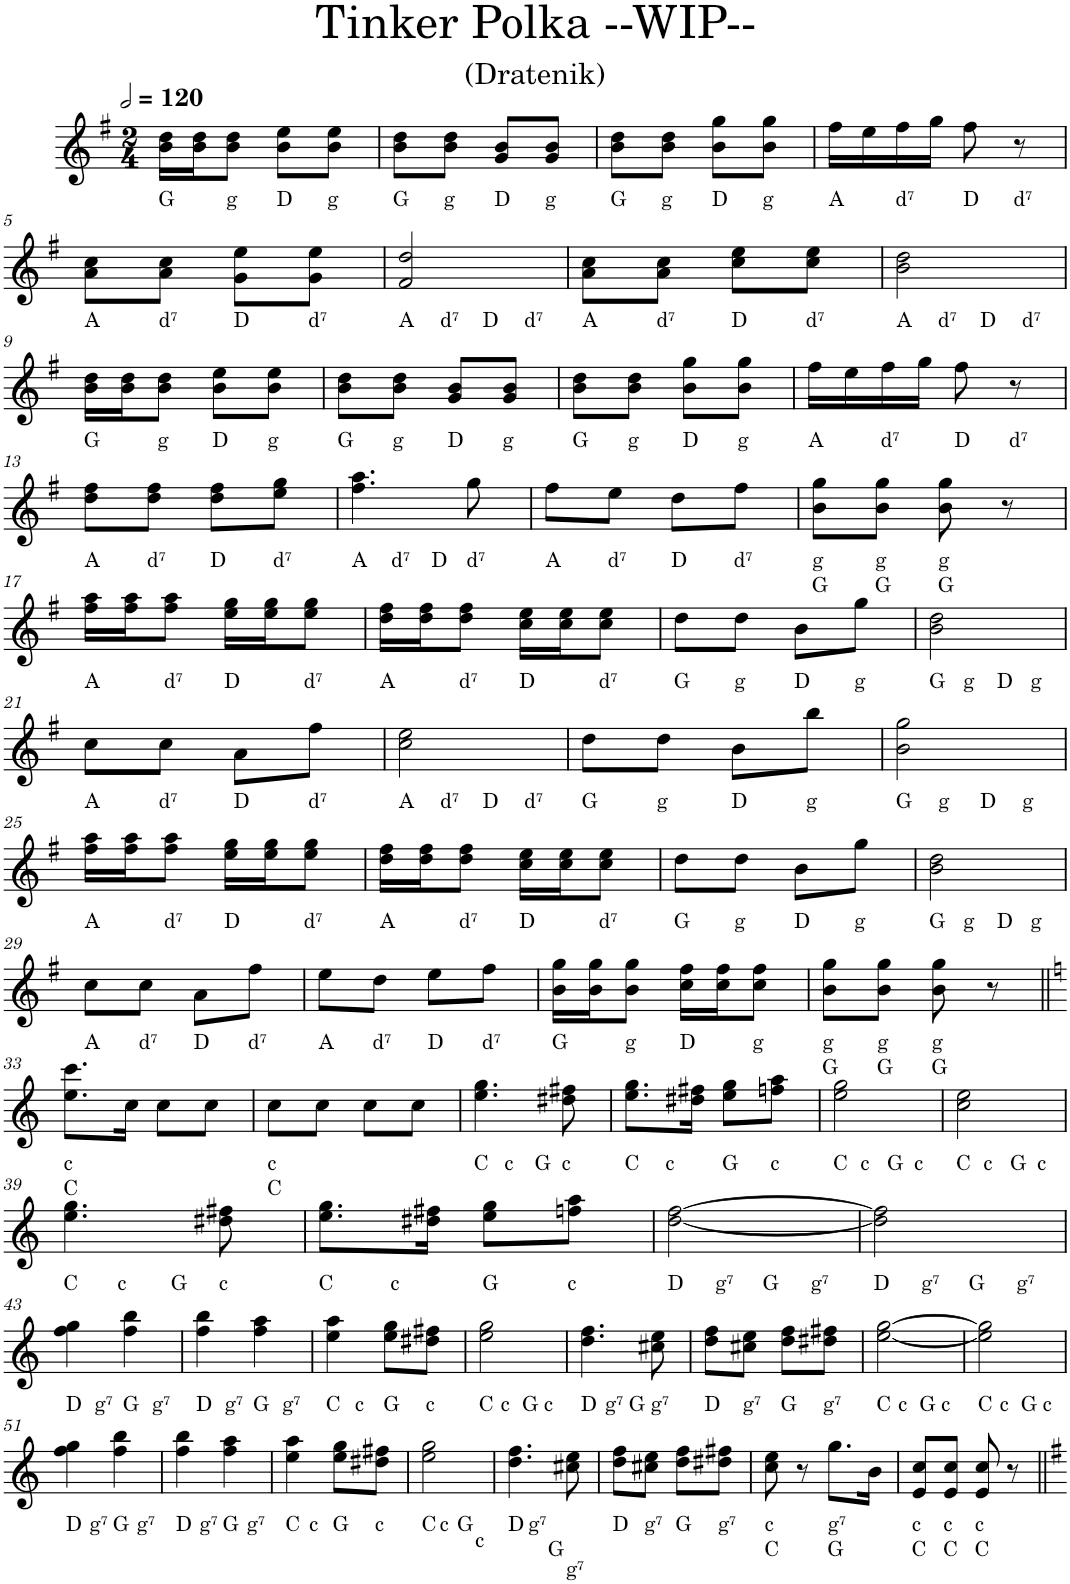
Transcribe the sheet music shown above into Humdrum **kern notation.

**kern	**kern	**kern
*part1	*part1	*part1
*staff3	*staff2	*staff1
*I"Accordion	*	*
*I'Acc.	*	*
*stria5	*stria5	*
*clefF4	*clefF4	*clefG2
*k[f#]	*k[f#]	*k[f#]
*M2/4	*M2/4	*M2/4
*MM240	*MM240	*MM240
=1	=1	=1
*	*	*^
!	!	!LO:TX:b:t=G	!
!LO:TX:b:t=G	!	!	!
8GG\L	8GG/L	16b\ 16dd\LL	8ryy
.	.	16b\ 16dd\J	.
!	!	!LO:TX:b:t=g	!
!LO:TX:b:t=g	!	!	!
8G\ 8B\ 8d\J	8G/J	8b\ 8dd\J	8ryy
!	!	!LO:TX:b:t=D	!
!LO:TX:b:t=D	!	!	!
8D\L	8D\L	8b\ 8ee\L	8ryy
!	!	!LO:TX:b:t=g	!
!LO:TX:b:t=g	!	!	!
8G\ 8B\ 8d\J	8G\J	8b\ 8ee\J	8ryy
=2	=2	=2	=2
!	!	!LO:TX:b:t=G	!
!LO:TX:b:t=G	!	!	!
8GG\L	8GG/L	8b\ 8dd\L	8ryy
!	!	!LO:TX:b:t=g	!
!LO:TX:b:t=g	!	!	!
8G\ 8B\ 8d\J	8G/J	8b\ 8dd\J	8ryy
!	!	!LO:TX:b:t=D	!
!LO:TX:b:t=D	!	!	!
8D\L	8D\L	8g/ 8b/L	8ryy
!	!	!LO:TX:b:t=g	!
!LO:TX:b:t=g	!	!	!
8G\ 8B\ 8d\J	8G\J	8g/ 8b/J	8ryy
=3	=3	=3	=3
!	!	!LO:TX:b:t=G	!
!LO:TX:b:t=G	!	!	!
8GG\L	8GG/L	8b\ 8dd\L	8ryy
!	!	!LO:TX:b:t=g	!
!LO:TX:b:t=g	!	!	!
8G\ 8B\ 8d\J	8G/J	8b\ 8dd\J	8ryy
!	!	!LO:TX:b:t=D	!
!LO:TX:b:t=D	!	!	!
8D\L	8D\L	8b\ 8gg\L	8ryy
!	!	!LO:TX:b:t=g	!
!LO:TX:b:t=g	!	!	!
8G\ 8B\ 8d\J	8G\J	8b\ 8gg\J	8ryy
=4	=4	=4	=4
!	!	!LO:TX:b:t=A	!
!LO:TX:b:t=A	!	!	!
8AA\L	8AA\L	16ff#\LL	8ryy
.	.	16ee\	.
!	!	!LO:TX:b:t=d⁷	!
!LO:TX:b:t=d⁷	!	!	!
8F#\ 8c\ 8d\J	8d\J	16ff#\	8ryy
.	.	16gg\JJ	.
!	!	!LO:TX:b:t=D	!
!LO:TX:b:t=D	!	!	!
8D\L	8D\L	8ff#\	8ryy
!	!	!LO:TX:b:t=d⁷	!
!LO:TX:b:t=d⁷	!	!	!
8F#\ 8c\ 8d\J	8d\J	8r	8ryy
!!LO:LB:g=z	!!
=5	=5	=5	=5
!	!	!LO:TX:b:t=A	!
!LO:TX:b:t=A	!	!	!
8AA\L	8AA\L	8a\ 8cc\L	8ryy
!	!	!LO:TX:b:t=d⁷	!
!LO:TX:b:t=d⁷	!	!	!
8F#\ 8c\ 8d\J	8d\J	8a\ 8cc\J	8ryy
!	!	!LO:TX:b:t=D	!
!LO:TX:b:t=D	!	!	!
8D\L	8D\L	8g\ 8ee\L	8ryy
!	!	!LO:TX:b:t=d⁷	!
!LO:TX:b:t=d⁷	!	!	!
8F#\ 8c\ 8d\J	8d\J	8g\ 8ee\J	8ryy
=6	=6	=6	=6
!	!	!LO:TX:b:t=A	!
!LO:TX:b:t=A	!	!	!
8AA\L	8AA\L	2f#/ 2dd/	8ryy
!	!	!	!LO:TX:b:t=d⁷
!LO:TX:b:t=d⁷	!	!	!
8F#\ 8c\ 8d\J	8d\J	.	8ryy
!	!	!	!LO:TX:b:t=D
!LO:TX:b:t=D	!	!	!
8D\L	8D\L	.	8ryy
!	!	!	!LO:TX:b:t=d⁷
!LO:TX:b:t=d⁷	!	!	!
8F#\ 8c\ 8d\J	8d\J	.	8ryy
=7	=7	=7	=7
!	!	!LO:TX:b:t=A	!
!LO:TX:b:t=A	!	!	!
8AA\L	8AA\L	8a\ 8cc\L	8ryy
!	!	!LO:TX:b:t=d⁷	!
!LO:TX:b:t=d⁷	!	!	!
8F#\ 8c\ 8d\J	8d\J	8a\ 8cc\J	8ryy
!	!	!LO:TX:b:t=D	!
!LO:TX:b:t=D	!	!	!
8D\L	8D\L	8cc\ 8ee\L	8ryy
!	!	!LO:TX:b:t=d⁷	!
!LO:TX:b:t=d⁷	!	!	!
8F#\ 8c\ 8d\J	8d\J	8cc\ 8ee\J	8ryy
=8	=8	=8	=8
!	!	!LO:TX:b:t=A	!
!LO:TX:b:t=A	!	!	!
8AA\L	8AA\L	2b\ 2dd\	8ryy
!	!	!	!LO:TX:b:t=d⁷
!LO:TX:b:t=d⁷	!	!	!
8F#\ 8c\ 8d\J	8d\J	.	8ryy
!	!	!	!LO:TX:b:t=D
!LO:TX:b:t=D	!	!	!
8D\L	8D\L	.	8ryy
!	!	!	!LO:TX:b:t=d⁷
!LO:TX:b:t=d⁷	!	!	!
8F#\ 8c\ 8d\J	8d\J	.	8ryy
!!LO:LB:g=z	!!
=9	=9	=9	=9
!	!	!LO:TX:b:t=G	!
!LO:TX:b:t=G	!	!	!
8GG\L	8GG/L	16b\ 16dd\LL	8ryy
.	.	16b\ 16dd\J	.
!	!	!LO:TX:b:t=g	!
!LO:TX:b:t=g	!	!	!
8G\ 8B\ 8d\J	8G/J	8b\ 8dd\J	8ryy
!	!	!LO:TX:b:t=D	!
!LO:TX:b:t=D	!	!	!
8D\L	8D\L	8b\ 8ee\L	8ryy
!	!	!LO:TX:b:t=g	!
!LO:TX:b:t=g	!	!	!
8G\ 8B\ 8d\J	8G\J	8b\ 8ee\J	8ryy
=10	=10	=10	=10
!	!	!LO:TX:b:t=G	!
!LO:TX:b:t=G	!	!	!
8GG\L	8GG/L	8b\ 8dd\L	8ryy
!	!	!LO:TX:b:t=g	!
!LO:TX:b:t=g	!	!	!
8G\ 8B\ 8d\J	8G/J	8b\ 8dd\J	8ryy
!	!	!LO:TX:b:t=D	!
!LO:TX:b:t=D	!	!	!
8D\L	8D\L	8g/ 8b/L	8ryy
!	!	!LO:TX:b:t=g	!
!LO:TX:b:t=g	!	!	!
8G\ 8B\ 8d\J	8G\J	8g/ 8b/J	8ryy
=11	=11	=11	=11
!	!	!LO:TX:b:t=G	!
!LO:TX:b:t=G	!	!	!
8GG\L	8GG/L	8b\ 8dd\L	8ryy
!	!	!LO:TX:b:t=g	!
!LO:TX:b:t=g	!	!	!
8G\ 8B\ 8d\J	8G/J	8b\ 8dd\J	8ryy
!	!	!LO:TX:b:t=D	!
!LO:TX:b:t=D	!	!	!
8D\L	8D\L	8b\ 8gg\L	8ryy
!	!	!LO:TX:b:t=g	!
!LO:TX:b:t=g	!	!	!
8G\ 8B\ 8d\J	8G\J	8b\ 8gg\J	8ryy
=12	=12	=12	=12
!	!	!LO:TX:b:t=A	!
!LO:TX:b:t=A	!	!	!
8AA\L	8AA\L	16ff#\LL	8ryy
.	.	16ee\	.
!	!	!LO:TX:b:t=d⁷	!
!LO:TX:b:t=d⁷	!	!	!
8F#\ 8c\ 8d\J	8d\J	16ff#\	8ryy
.	.	16gg\JJ	.
!	!	!LO:TX:b:t=D	!
!LO:TX:b:t=D	!	!	!
8D\L	8D\L	8ff#\	8ryy
!	!	!LO:TX:b:t=d⁷	!
!LO:TX:b:t=d⁷	!	!	!
8F#\ 8c\ 8d\J	8d\J	8r	8ryy
!!LO:LB:g=z	!!
=13	=13	=13	=13
!	!	!LO:TX:b:t=A	!
!LO:TX:b:t=A	!	!	!
8AA\L	8AA\L	8dd\ 8ff#\L	8ryy
!	!	!LO:TX:b:t=d⁷	!
!LO:TX:b:t=d⁷	!	!	!
8F#\ 8c\ 8d\J	8d\J	8dd\ 8ff#\J	8ryy
!	!	!LO:TX:b:t=D	!
!LO:TX:b:t=D	!	!	!
8D\L	8D\L	8dd\ 8ff#\L	8ryy
!	!	!LO:TX:b:t=d⁷	!
!LO:TX:b:t=d⁷	!	!	!
8F#\ 8c\ 8d\J	8d\J	8ee\ 8gg\J	8ryy
=14	=14	=14	=14
!	!	!LO:TX:b:t=A	!
!LO:TX:b:t=A	!	!	!
8AA\L	8AA\L	4.ff#\ 4.aa\	8ryy
!	!	!	!LO:TX:b:t=d⁷
!LO:TX:b:t=d⁷	!	!	!
8F#\ 8c\ 8d\J	8d\J	.	8ryy
!	!	!	!LO:TX:b:t=D
!LO:TX:b:t=D	!	!	!
8D\L	8D\L	.	8ryy
!	!	!LO:TX:b:t=d⁷	!
!LO:TX:b:t=d⁷	!	!	!
8F#\ 8c\ 8d\J	8d\J	8gg\	8ryy
=15	=15	=15	=15
!	!	!LO:TX:b:t=A	!
!LO:TX:b:t=A	!	!	!
8AA\L	8AA\L	8ff#\L	8ryy
!	!	!LO:TX:b:t=d⁷	!
!LO:TX:b:t=d⁷	!	!	!
8F#\ 8c\ 8d\J	8d\J	8ee\J	8ryy
!	!	!LO:TX:b:t=D	!
!LO:TX:b:t=D	!	!	!
8D\L	8D\L	8dd\L	8ryy
!	!	!LO:TX:b:t=d⁷	!
!LO:TX:b:t=d⁷	!	!	!
8F#\ 8c\ 8d\J	8d\J	8ff#\J	8ryy
=16	=16	=16	=16
!	!	!LO:TX:b:t=g	!
!	!	!LO:TX:b:t=G	!
!LO:TX:b:t=g	!	!	!
!LO:TX:b:t=G	!	!	!
8GG\ 8G\ 8B\ 8d\L	8GG/ 8G/L	8b\ 8gg\L	8ryy
!	!	!LO:TX:b:t=g	!
!	!	!LO:TX:b:t=G	!
!LO:TX:b:t=g	!	!	!
!LO:TX:b:t=G	!	!	!
8GG\ 8G\ 8B\ 8d\J	8GG/ 8G/J	8b\ 8gg\J	8ryy
!	!	!LO:TX:b:t=g	!
!	!	!LO:TX:b:t=G	!
!LO:TX:b:t=g	!	!	!
!LO:TX:b:t=G	!	!	!
8GG 8G 8B 8d	8GG 8G	8b\ 8gg\	8ryy
8r	8r	8r	8ryy
!!LO:LB:g=z	!!
=17	=17	=17	=17
!	!	!LO:TX:b:t=A	!
!LO:TX:b:t=A	!	!	!
8AA\L	8AA\L	16ff#\ 16aa\LL	8ryy
.	.	16ff#\ 16aa\J	.
!	!	!LO:TX:b:t=d⁷	!
!LO:TX:b:t=d⁷	!	!	!
8F#\ 8c\ 8d\J	8d\J	8ff#\ 8aa\J	8ryy
!	!	!LO:TX:b:t=D	!
!LO:TX:b:t=D	!	!	!
8D\L	8D\L	16ee\ 16gg\LL	8ryy
.	.	16ee\ 16gg\J	.
!	!	!LO:TX:b:t=d⁷	!
!LO:TX:b:t=d⁷	!	!	!
8F#\ 8c\ 8d\J	8d\J	8ee\ 8gg\J	8ryy
=18	=18	=18	=18
!	!	!LO:TX:b:t=A	!
!LO:TX:b:t=A	!	!	!
8AA\L	8AA\L	16dd\ 16ff#\LL	8ryy
.	.	16dd\ 16ff#\J	.
!	!	!LO:TX:b:t=d⁷	!
!LO:TX:b:t=d⁷	!	!	!
8F#\ 8c\ 8d\J	8d\J	8dd\ 8ff#\J	8ryy
!	!	!LO:TX:b:t=D	!
!LO:TX:b:t=D	!	!	!
8D\L	8D\L	16cc\ 16ee\LL	8ryy
.	.	16cc\ 16ee\J	.
!	!	!LO:TX:b:t=d⁷	!
!LO:TX:b:t=d⁷	!	!	!
8F#\ 8c\ 8d\J	8d\J	8cc\ 8ee\J	8ryy
=19	=19	=19	=19
!	!	!LO:TX:b:t=G	!
!LO:TX:b:t=G	!	!	!
8GG\L	8GG/L	8dd\L	8ryy
!	!	!LO:TX:b:t=g	!
!LO:TX:b:t=g	!	!	!
8G\ 8B\ 8d\J	8G/J	8dd\J	8ryy
!	!	!LO:TX:b:t=D	!
!LO:TX:b:t=D	!	!	!
8D\L	8D\L	8b\L	8ryy
!	!	!LO:TX:b:t=g	!
!LO:TX:b:t=g	!	!	!
8G\ 8B\ 8d\J	8G\J	8gg\J	8ryy
=20	=20	=20	=20
!	!	!LO:TX:b:t=G	!
!LO:TX:b:t=G	!	!	!
8GG\L	8GG/L	2b\ 2dd\	8ryy
!	!	!	!LO:TX:b:t=g
!LO:TX:b:t=g	!	!	!
8G\ 8B\ 8d\J	8G/J	.	8ryy
!	!	!	!LO:TX:b:t=D
!LO:TX:b:t=D	!	!	!
8D\L	8D\L	.	8ryy
!	!	!	!LO:TX:b:t=g
!LO:TX:b:t=g	!	!	!
8G\ 8B\ 8d\J	8G\J	.	8ryy
!!LO:LB:g=z	!!
=21	=21	=21	=21
!	!	!LO:TX:b:t=A	!
!LO:TX:b:t=A	!	!	!
8AA\L	8AA\L	8cc\L	8ryy
!	!	!LO:TX:b:t=d⁷	!
!LO:TX:b:t=d⁷	!	!	!
8F#\ 8c\ 8d\J	8d\J	8cc\J	8ryy
!	!	!LO:TX:b:t=D	!
!LO:TX:b:t=D	!	!	!
8D\L	8D\L	8a\L	8ryy
!	!	!LO:TX:b:t=d⁷	!
!LO:TX:b:t=d⁷	!	!	!
8F#\ 8c\ 8d\J	8d\J	8ff#\J	8ryy
=22	=22	=22	=22
!	!	!LO:TX:b:t=A	!
!LO:TX:b:t=A	!	!	!
8AA\L	8AA\L	2cc\ 2ee\	8ryy
!	!	!	!LO:TX:b:t=d⁷
!LO:TX:b:t=d⁷	!	!	!
8F#\ 8c\ 8d\J	8d\J	.	8ryy
!	!	!	!LO:TX:b:t=D
!LO:TX:b:t=D	!	!	!
8D\L	8D\L	.	8ryy
!	!	!	!LO:TX:b:t=d⁷
!LO:TX:b:t=d⁷	!	!	!
8F#\ 8c\ 8d\J	8d\J	.	8ryy
=23	=23	=23	=23
!	!	!LO:TX:b:t=G	!
!LO:TX:b:t=G	!	!	!
8GG\L	8GG/L	8dd\L	8ryy
!	!	!LO:TX:b:t=g	!
!LO:TX:b:t=g	!	!	!
8G\ 8B\ 8d\J	8G/J	8dd\J	8ryy
!	!	!LO:TX:b:t=D	!
!LO:TX:b:t=D	!	!	!
8D\L	8D\L	8b\L	8ryy
!	!	!LO:TX:b:t=g	!
!LO:TX:b:t=g	!	!	!
8G\ 8B\ 8d\J	8G\J	8bb\J	8ryy
=24	=24	=24	=24
!	!	!LO:TX:b:t=G	!
!LO:TX:b:t=G	!	!	!
8GG\L	8GG/L	2b\ 2gg\	8ryy
!	!	!	!LO:TX:b:t=g
!LO:TX:b:t=g	!	!	!
8G\ 8B\ 8d\J	8G/J	.	8ryy
!	!	!	!LO:TX:b:t=D
!LO:TX:b:t=D	!	!	!
8D\L	8D\L	.	8ryy
!	!	!	!LO:TX:b:t=g
!LO:TX:b:t=g	!	!	!
8G\ 8B\ 8d\J	8G\J	.	8ryy
!!LO:LB:g=z	!!
=25	=25	=25	=25
!	!	!LO:TX:b:t=A	!
!LO:TX:b:t=A	!	!	!
8AA\L	8AA\L	16ff#\ 16aa\LL	8ryy
.	.	16ff#\ 16aa\J	.
!	!	!LO:TX:b:t=d⁷	!
!LO:TX:b:t=d⁷	!	!	!
8F#\ 8c\ 8d\J	8d\J	8ff#\ 8aa\J	8ryy
!	!	!LO:TX:b:t=D	!
!LO:TX:b:t=D	!	!	!
8D\L	8D\L	16ee\ 16gg\LL	8ryy
.	.	16ee\ 16gg\J	.
!	!	!LO:TX:b:t=d⁷	!
!LO:TX:b:t=d⁷	!	!	!
8F#\ 8c\ 8d\J	8d\J	8ee\ 8gg\J	8ryy
=26	=26	=26	=26
!	!	!LO:TX:b:t=A	!
!LO:TX:b:t=A	!	!	!
8AA\L	8AA\L	16dd\ 16ff#\LL	8ryy
.	.	16dd\ 16ff#\J	.
!	!	!LO:TX:b:t=d⁷	!
!LO:TX:b:t=d⁷	!	!	!
8F#\ 8c\ 8d\J	8d\J	8dd\ 8ff#\J	8ryy
!	!	!LO:TX:b:t=D	!
!LO:TX:b:t=D	!	!	!
8D\L	8D\L	16cc\ 16ee\LL	8ryy
.	.	16cc\ 16ee\J	.
!	!	!LO:TX:b:t=d⁷	!
!LO:TX:b:t=d⁷	!	!	!
8F#\ 8c\ 8d\J	8d\J	8cc\ 8ee\J	8ryy
=27	=27	=27	=27
!	!	!LO:TX:b:t=G	!
!LO:TX:b:t=G	!	!	!
8GG\L	8GG/L	8dd\L	8ryy
!	!	!LO:TX:b:t=g	!
!LO:TX:b:t=g	!	!	!
8G\ 8B\ 8d\J	8G/J	8dd\J	8ryy
!	!	!LO:TX:b:t=D	!
!LO:TX:b:t=D	!	!	!
8D\L	8D\L	8b\L	8ryy
!	!	!LO:TX:b:t=g	!
!LO:TX:b:t=g	!	!	!
8G\ 8B\ 8d\J	8G\J	8gg\J	8ryy
=28	=28	=28	=28
!	!	!LO:TX:b:t=G	!
!LO:TX:b:t=G	!	!	!
8GG\L	8GG/L	2b\ 2dd\	8ryy
!	!	!	!LO:TX:b:t=g
!LO:TX:b:t=g	!	!	!
8G\ 8B\ 8d\J	8G/J	.	8ryy
!	!	!	!LO:TX:b:t=D
!LO:TX:b:t=D	!	!	!
8D\L	8D\L	.	8ryy
!	!	!	!LO:TX:b:t=g
!LO:TX:b:t=g	!	!	!
8G\ 8B\ 8d\J	8G\J	.	8ryy
!!LO:LB:g=z	!!
=29	=29	=29	=29
!	!	!LO:TX:b:t=A	!
!LO:TX:b:t=A	!	!	!
8AA\L	8AA\L	8cc\L	8ryy
!	!	!LO:TX:b:t=d⁷	!
!LO:TX:b:t=d⁷	!	!	!
8F#\ 8c\ 8d\J	8d\J	8cc\J	8ryy
!	!	!LO:TX:b:t=D	!
!LO:TX:b:t=D	!	!	!
8D\L	8D\L	8a\L	8ryy
!	!	!LO:TX:b:t=d⁷	!
!LO:TX:b:t=d⁷	!	!	!
8F#\ 8c\ 8d\J	8d\J	8ff#\J	8ryy
=30	=30	=30	=30
!	!	!LO:TX:b:t=A	!
!LO:TX:b:t=A	!	!	!
8AA\L	8AA\L	8ee\L	8ryy
!	!	!LO:TX:b:t=d⁷	!
!LO:TX:b:t=d⁷	!	!	!
8F#\ 8c\ 8d\J	8d\J	8dd\J	8ryy
!	!	!LO:TX:b:t=D	!
!LO:TX:b:t=D	!	!	!
8D\L	8D\L	8ee\L	8ryy
!	!	!LO:TX:b:t=d⁷	!
!LO:TX:b:t=d⁷	!	!	!
8F#\ 8c\ 8d\J	8d\J	8ff#\J	8ryy
=31	=31	=31	=31
!	!	!LO:TX:b:t=G	!
!LO:TX:b:t=G	!	!	!
8GG\L	8GG/L	16b\ 16gg\LL	8ryy
.	.	16b\ 16gg\J	.
!	!	!LO:TX:b:t=g	!
!LO:TX:b:t=g	!	!	!
8G\ 8B\ 8d\J	8G/J	8b\ 8gg\J	8ryy
!	!	!LO:TX:b:t=D	!
!LO:TX:b:t=D	!	!	!
8D\L	8D\L	16cc\ 16ff#\LL	8ryy
.	.	16cc\ 16ff#\J	.
!	!	!LO:TX:b:t=g	!
!LO:TX:b:t=g	!	!	!
8G\ 8B\ 8d\J	8G\J	8cc\ 8ff#\J	8ryy
=32	=32	=32	=32
!	!	!LO:TX:b:t=g	!
!	!	!LO:TX:b:t=G	!
!LO:TX:b:t=g	!	!	!
!LO:TX:b:t=G	!	!	!
8GG\ 8G\ 8B\ 8d\L	8GG/ 8G/L	8b\ 8gg\L	8ryy
!	!	!LO:TX:b:t=g	!
!	!	!LO:TX:b:t=G	!
!LO:TX:b:t=g	!	!	!
!LO:TX:b:t=G	!	!	!
8GG\ 8G\ 8B\ 8d\J	8GG/ 8G/J	8b\ 8gg\J	8ryy
!	!	!LO:TX:b:t=g	!
!	!	!LO:TX:b:t=G	!
!LO:TX:b:t=g	!	!	!
!LO:TX:b:t=G	!	!	!
8GG 8G 8B 8d	8GG 8G	8b\ 8gg\	8ryy
8r	8r	8r	8ryy
!!LO:LB:g=z	!!
=33||	=33||	=33||	=33||
*k[]	*k[]	*k[]	*
!	!	!LO:TX:b:t=c	!
!	!	!LO:TX:b:t=C	!
!LO:TX:b:t=c	!	!	!
!LO:TX:b:t=C	!	!	!
8C 8E 8G 8c	8C 8c	8.ee\ 8.ccc\L	8ryy
8r	8r	.	8ryy
.	.	16cc\Jk	.
4r	4r	8cc\L	4ryy
.	.	8cc\J	.
=34	=34	=34	=34
!	!	!LO:TX:b:t=c	!
!	!	!LO:TX:b:t=C	!
!LO:TX:b:t=c	!	!	!
!LO:TX:b:t=C	!	!	!
8C 8E 8G 8c	8C 8c	8cc\L	8ryy
8r	8r	8cc\J	8ryy
4r	4r	8cc\L	4ryy
.	.	8cc\J	.
=35	=35	=35	=35
!	!	!LO:TX:b:t=C	!
!LO:TX:b:t=C	!	!	!
8C\L	8C\L	4.ee\ 4.gg\	8ryy
!	!	!	!LO:TX:b:t=c
!LO:TX:b:t=c	!	!	!
8E\ 8G\ 8c\J	8c\J	.	8ryy
!	!	!	!LO:TX:b:t=G
!LO:TX:b:t=G	!	!	!
8GG\L	8GG\L	.	8ryy
!	!	!LO:TX:b:t=c	!
!LO:TX:b:t=c	!	!	!
8E\ 8G\ 8c\J	8c\J	8dd#X\ 8ff#X\	8ryy
=36	=36	=36	=36
!	!	!LO:TX:b:t=C	!
!LO:TX:b:t=C	!	!	!
8C\L	8C\L	8.ee\ 8.gg\L	8ryy
!	!	!	!LO:TX:b:t=c
!LO:TX:b:t=c	!	!	!
8E\ 8G\ 8c\J	8c\J	.	8ryy
.	.	16dd#X\ 16ff#X\Jk	.
!	!	!LO:TX:b:t=G	!
!LO:TX:b:t=G	!	!	!
8GG\L	8GG\L	8ee\ 8gg\L	8ryy
!	!	!LO:TX:b:t=c	!
!LO:TX:b:t=c	!	!	!
8E\ 8G\ 8c\J	8c\J	8ffn\ 8aa\J	8ryy
=37	=37	=37	=37
!	!	!LO:TX:b:t=C	!
!LO:TX:b:t=C	!	!	!
8C\L	8C\L	2ee\ 2gg\	8ryy
!	!	!	!LO:TX:b:t=c
!LO:TX:b:t=c	!	!	!
8E\ 8G\ 8c\J	8c\J	.	8ryy
!	!	!	!LO:TX:b:t=G
!LO:TX:b:t=G	!	!	!
8GG\L	8GG\L	.	8ryy
!	!	!	!LO:TX:b:t=c
!LO:TX:b:t=c	!	!	!
8E\ 8G\ 8c\J	8c\J	.	8ryy
=38	=38	=38	=38
!	!	!LO:TX:b:t=C	!
!LO:TX:b:t=C	!	!	!
8C\L	8C\L	2cc\ 2ee\	8ryy
!	!	!	!LO:TX:b:t=c
!LO:TX:b:t=c	!	!	!
8E\ 8G\ 8c\J	8c\J	.	8ryy
!	!	!	!LO:TX:b:t=G
!LO:TX:b:t=G	!	!	!
8GG\L	8GG\L	.	8ryy
!	!	!	!LO:TX:b:t=c
!LO:TX:b:t=c	!	!	!
8E\ 8G\ 8c\J	8c\J	.	8ryy
!!LO:LB:g=z	!!
=39	=39	=39	=39
!	!	!LO:TX:b:t=C	!
!LO:TX:b:t=C	!	!	!
8C\L	8C\L	4.ee\ 4.gg\	8ryy
!	!	!	!LO:TX:b:t=c
!LO:TX:b:t=c	!	!	!
8E\ 8G\ 8c\J	8c\J	.	8ryy
!	!	!	!LO:TX:b:t=G
!LO:TX:b:t=G	!	!	!
8GG\L	8GG\L	.	8ryy
!	!	!LO:TX:b:t=c	!
!LO:TX:b:t=c	!	!	!
8E\ 8G\ 8c\J	8c\J	8dd#X\ 8ff#X\	8ryy
=40	=40	=40	=40
!	!	!LO:TX:b:t=C	!
!LO:TX:b:t=C	!	!	!
8C\L	8C\L	8.ee\ 8.gg\L	8ryy
!	!	!	!LO:TX:b:t=c
!LO:TX:b:t=c	!	!	!
8E\ 8G\ 8c\J	8c\J	.	8ryy
.	.	16dd#X\ 16ff#X\Jk	.
!	!	!LO:TX:b:t=G	!
!LO:TX:b:t=G	!	!	!
8GG\L	8GG\L	8ee\ 8gg\L	8ryy
!	!	!LO:TX:b:t=c	!
!LO:TX:b:t=c	!	!	!
8E\ 8G\ 8c\J	8c\J	8ffn\ 8aa\J	8ryy
=41	=41	=41	=41
!	!	!LO:TX:b:t=D	!
!LO:TX:b:t=D	!	!	!
8D\L	8D\L	[2dd\ [2ff\	8ryy
!	!	!	!LO:TX:b:t=g⁷
!LO:TX:b:t=g⁷	!	!	!
8F\ 8G\ 8B\J	8G\J	.	8ryy
!	!	!	!LO:TX:b:t=G
!LO:TX:b:t=G	!	!	!
8GG\L	8GG/L	.	8ryy
!	!	!	!LO:TX:b:t=g⁷
!LO:TX:b:t=g⁷	!	!	!
8F\ 8G\ 8B\J	8G/J	.	8ryy
=42	=42	=42	=42
!	!	!LO:TX:b:t=D	!
!LO:TX:b:t=D	!	!	!
8D\L	8D\L	2dd\] 2ff\]	8ryy
!	!	!	!LO:TX:b:t=g⁷
!LO:TX:b:t=g⁷	!	!	!
8F\ 8G\ 8B\J	8G\J	.	8ryy
!	!	!	!LO:TX:b:t=G
!LO:TX:b:t=G	!	!	!
8GG\L	8GG/L	.	8ryy
!	!	!	!LO:TX:b:t=g⁷
!LO:TX:b:t=g⁷	!	!	!
8F\ 8G\ 8B\J	8G/J	.	8ryy
!!LO:LB:g=z	!!
=43	=43	=43	=43
!	!	!LO:TX:b:t=D	!
!LO:TX:b:t=D	!	!	!
8D\L	8D\L	4ff\ 4gg\	8ryy
!	!	!	!LO:TX:b:t=g⁷
!LO:TX:b:t=g⁷	!	!	!
8F\ 8G\ 8B\J	8G\J	.	8ryy
!	!	!LO:TX:b:t=G	!
!LO:TX:b:t=G	!	!	!
8GG\L	8GG/L	4ff\ 4bb\	8ryy
!	!	!	!LO:TX:b:t=g⁷
!LO:TX:b:t=g⁷	!	!	!
8F\ 8G\ 8B\J	8G/J	.	8ryy
=44	=44	=44	=44
!	!	!LO:TX:b:t=D	!
!LO:TX:b:t=D	!	!	!
8D\L	8D\L	4ff\ 4bb\	8ryy
!	!	!	!LO:TX:b:t=g⁷
!LO:TX:b:t=g⁷	!	!	!
8F\ 8G\ 8B\J	8G\J	.	8ryy
!	!	!LO:TX:b:t=G	!
!LO:TX:b:t=G	!	!	!
8GG\L	8GG/L	4ff\ 4aa\	8ryy
!	!	!	!LO:TX:b:t=g⁷
!LO:TX:b:t=g⁷	!	!	!
8F\ 8G\ 8B\J	8G/J	.	8ryy
=45	=45	=45	=45
!	!	!LO:TX:b:t=C	!
!LO:TX:b:t=C	!	!	!
8C\L	8C\L	4ee\ 4aa\	8ryy
!	!	!	!LO:TX:b:t=c
!LO:TX:b:t=c	!	!	!
8E\ 8G\ 8c\J	8c\J	.	8ryy
!	!	!LO:TX:b:t=G	!
!LO:TX:b:t=G	!	!	!
8GG\L	8GG\L	8ee\ 8gg\L	8ryy
!	!	!LO:TX:b:t=c	!
!LO:TX:b:t=c	!	!	!
8E\ 8G\ 8c\J	8c\J	8dd#X\ 8ff#X\J	8ryy
=46	=46	=46	=46
!	!	!LO:TX:b:t=C	!
!LO:TX:b:t=C	!	!	!
8C\L	8C\L	2ee\ 2gg\	8ryy
!	!	!	!LO:TX:b:t=c
!LO:TX:b:t=c	!	!	!
8E\ 8G\ 8c\J	8c\J	.	8ryy
!	!	!	!LO:TX:b:t=G
!LO:TX:b:t=G	!	!	!
8GG\L	8GG\L	.	8ryy
!	!	!	!LO:TX:b:t=c
!LO:TX:b:t=c	!	!	!
8E\ 8G\ 8c\J	8c\J	.	8ryy
=47	=47	=47	=47
!	!	!LO:TX:b:t=D	!
!LO:TX:b:t=D	!	!	!
8D\L	8D\L	4.dd\ 4.ff\	8ryy
!	!	!	!LO:TX:b:t=g⁷
!LO:TX:b:t=g⁷	!	!	!
8F\ 8G\ 8B\J	8G\J	.	8ryy
!	!	!	!LO:TX:b:t=G
!LO:TX:b:t=G	!	!	!
8GG\L	8GG/L	.	8ryy
!	!	!LO:TX:b:t=g⁷	!
!LO:TX:b:t=g⁷	!	!	!
8F\ 8G\ 8B\J	8G/J	8cc#X\ 8ee\	8ryy
=48	=48	=48	=48
!	!	!LO:TX:b:t=D	!
!LO:TX:b:t=D	!	!	!
8D\L	8D\L	8dd\ 8ff\L	8ryy
!	!	!LO:TX:b:t=g⁷	!
!LO:TX:b:t=g⁷	!	!	!
8F\ 8G\ 8B\J	8G\J	8cc#X\ 8ee\J	8ryy
!	!	!LO:TX:b:t=G	!
!LO:TX:b:t=G	!	!	!
8GG\L	8GG/L	8dd\ 8ff\L	8ryy
!	!	!LO:TX:b:t=g⁷	!
!LO:TX:b:t=g⁷	!	!	!
8F\ 8G\ 8B\J	8G/J	8dd#X\ 8ff#X\J	8ryy
=49	=49	=49	=49
!	!	!LO:TX:b:t=C	!
!LO:TX:b:t=C	!	!	!
8C\L	8C\L	[2ee\ [2gg\	8ryy
!	!	!	!LO:TX:b:t=c
!LO:TX:b:t=c	!	!	!
8E\ 8G\ 8c\J	8c\J	.	8ryy
!	!	!	!LO:TX:b:t=G
!LO:TX:b:t=G	!	!	!
8GG\L	8GG\L	.	8ryy
!	!	!	!LO:TX:b:t=c
!LO:TX:b:t=c	!	!	!
8E\ 8G\ 8c\J	8c\J	.	8ryy
=50	=50	=50	=50
!	!	!LO:TX:b:t=C	!
!LO:TX:b:t=C	!	!	!
8C\L	8C\L	2ee\] 2gg\]	8ryy
!	!	!	!LO:TX:b:t=c
!LO:TX:b:t=c	!	!	!
8E\ 8G\ 8c\J	8c\J	.	8ryy
!	!	!	!LO:TX:b:t=G
!LO:TX:b:t=G	!	!	!
8GG\L	8GG\L	.	8ryy
!	!	!	!LO:TX:b:t=c
!LO:TX:b:t=c	!	!	!
8E\ 8G\ 8c\J	8c\J	.	8ryy
!!LO:LB:g=z	!!
=51	=51	=51	=51
!	!	!LO:TX:b:t=D	!
!LO:TX:b:t=D	!	!	!
8D\L	8D\L	4ff\ 4gg\	8ryy
!	!	!	!LO:TX:b:t=g⁷
!LO:TX:b:t=g⁷	!	!	!
8F\ 8G\ 8B\J	8G\J	.	8ryy
!	!	!LO:TX:b:t=G	!
!LO:TX:b:t=G	!	!	!
8GG\L	8GG/L	4ff\ 4bb\	8ryy
!	!	!	!LO:TX:b:t=g⁷
!LO:TX:b:t=g⁷	!	!	!
8F\ 8G\ 8B\J	8G/J	.	8ryy
=52	=52	=52	=52
!	!	!LO:TX:b:t=D	!
!LO:TX:b:t=D	!	!	!
8D\L	8D\L	4ff\ 4bb\	8ryy
!	!	!	!LO:TX:b:t=g⁷
!LO:TX:b:t=g⁷	!	!	!
8F\ 8G\ 8B\J	8G\J	.	8ryy
!	!	!LO:TX:b:t=G	!
!LO:TX:b:t=G	!	!	!
8GG\L	8GG/L	4ff\ 4aa\	8ryy
!	!	!	!LO:TX:b:t=g⁷
!LO:TX:b:t=g⁷	!	!	!
8F\ 8G\ 8B\J	8G/J	.	8ryy
=53	=53	=53	=53
!	!	!LO:TX:b:t=C	!
!LO:TX:b:t=C	!	!	!
8C\L	8C\L	4ee\ 4aa\	8ryy
!	!	!	!LO:TX:b:t=c
!LO:TX:b:t=c	!	!	!
8E\ 8G\ 8c\J	8c\J	.	8ryy
!	!	!LO:TX:b:t=G	!
!LO:TX:b:t=G	!	!	!
8GG\L	8GG\L	8ee\ 8gg\L	8ryy
!	!	!LO:TX:b:t=c	!
!LO:TX:b:t=c	!	!	!
8E\ 8G\ 8c\J	8c\J	8dd#X\ 8ff#X\J	8ryy
=54	=54	=54	=54
!	!	!LO:TX:b:t=C	!
!LO:TX:b:t=C	!	!	!
8C\L	8C\L	2ee\ 2gg\	8ryy
!	!	!	!LO:TX:b:t=c
!LO:TX:b:t=c	!	!	!
8E\ 8G\ 8c\J	8c\J	.	8ryy
!	!	!	!LO:TX:b:t=G
!LO:TX:b:t=G	!	!	!
8GG\L	8GG\L	.	8ryy
!	!	!	!LO:TX:b:t=c
!LO:TX:b:t=c	!	!	!
8E\ 8G\ 8c\J	8c\J	.	8ryy
=55	=55	=55	=55
!	!	!LO:TX:b:t=D	!
!LO:TX:b:t=D	!	!	!
8D\L	8D\L	4.dd\ 4.ff\	8ryy
!	!	!	!LO:TX:b:t=g⁷
!LO:TX:b:t=g⁷	!	!	!
8F\ 8G\ 8B\J	8G\J	.	8ryy
!	!	!	!LO:TX:b:t=G
!LO:TX:b:t=G	!	!	!
8GG\L	8GG/L	.	8ryy
!	!	!LO:TX:b:t=g⁷	!
!LO:TX:b:t=g⁷	!	!	!
8F\ 8G\ 8B\J	8G/J	8cc#X\ 8ee\	8ryy
=56	=56	=56	=56
!	!	!LO:TX:b:t=D	!
!LO:TX:b:t=D	!	!	!
8D\L	8D\L	8dd\ 8ff\L	8ryy
!	!	!LO:TX:b:t=g⁷	!
!LO:TX:b:t=g⁷	!	!	!
8F\ 8G\ 8B\J	8G\J	8cc#X\ 8ee\J	8ryy
!	!	!LO:TX:b:t=G	!
!LO:TX:b:t=G	!	!	!
8GG\L	8GG/L	8dd\ 8ff\L	8ryy
!	!	!LO:TX:b:t=g⁷	!
!LO:TX:b:t=g⁷	!	!	!
8F\ 8G\ 8B\J	8G/J	8dd#X\ 8ff#X\J	8ryy
=57	=57	=57	=57
!	!	!LO:TX:b:t=c	!
!	!	!LO:TX:b:t=C	!
!LO:TX:b:t=c	!	!	!
!LO:TX:b:t=C	!	!	!
8C 8E 8G 8c	8C 8c	8cc\ 8ee\	8ryy
8r	8r	8r	8ryy
!	!	!LO:TX:b:t=g⁷	!
!	!	!LO:TX:b:t=G	!
!LO:TX:b:t=g⁷	!	!	!
!LO:TX:b:t=G	!	!	!
4GG 4F 4G 4B	4GG 4G	8.gg\L	4ryy
.	.	16b\Jk	.
=58	=58	=58	=58
!	!	!LO:TX:b:t=c	!
!	!	!LO:TX:b:t=C	!
!LO:TX:b:t=c	!	!	!
!LO:TX:b:t=C	!	!	!
8C\ 8E\ 8G\ 8c\L	8C\ 8c\L	8e/ 8cc/L	8ryy
!	!	!LO:TX:b:t=c	!
!	!	!LO:TX:b:t=C	!
!LO:TX:b:t=c	!	!	!
!LO:TX:b:t=C	!	!	!
8C\ 8E\ 8G\ 8c\J	8C\ 8c\J	8e/ 8cc/J	8ryy
!	!	!LO:TX:b:t=c	!
!	!	!LO:TX:b:t=C	!
!LO:TX:b:t=c	!	!	!
!LO:TX:b:t=C	!	!	!
8C 8E 8G 8c	8C 8c	8e/ 8cc/	8ryy
8r	8r	8r	8ryy
*	*	*v	*v
=||	=||	=||
*-	*-	*-
